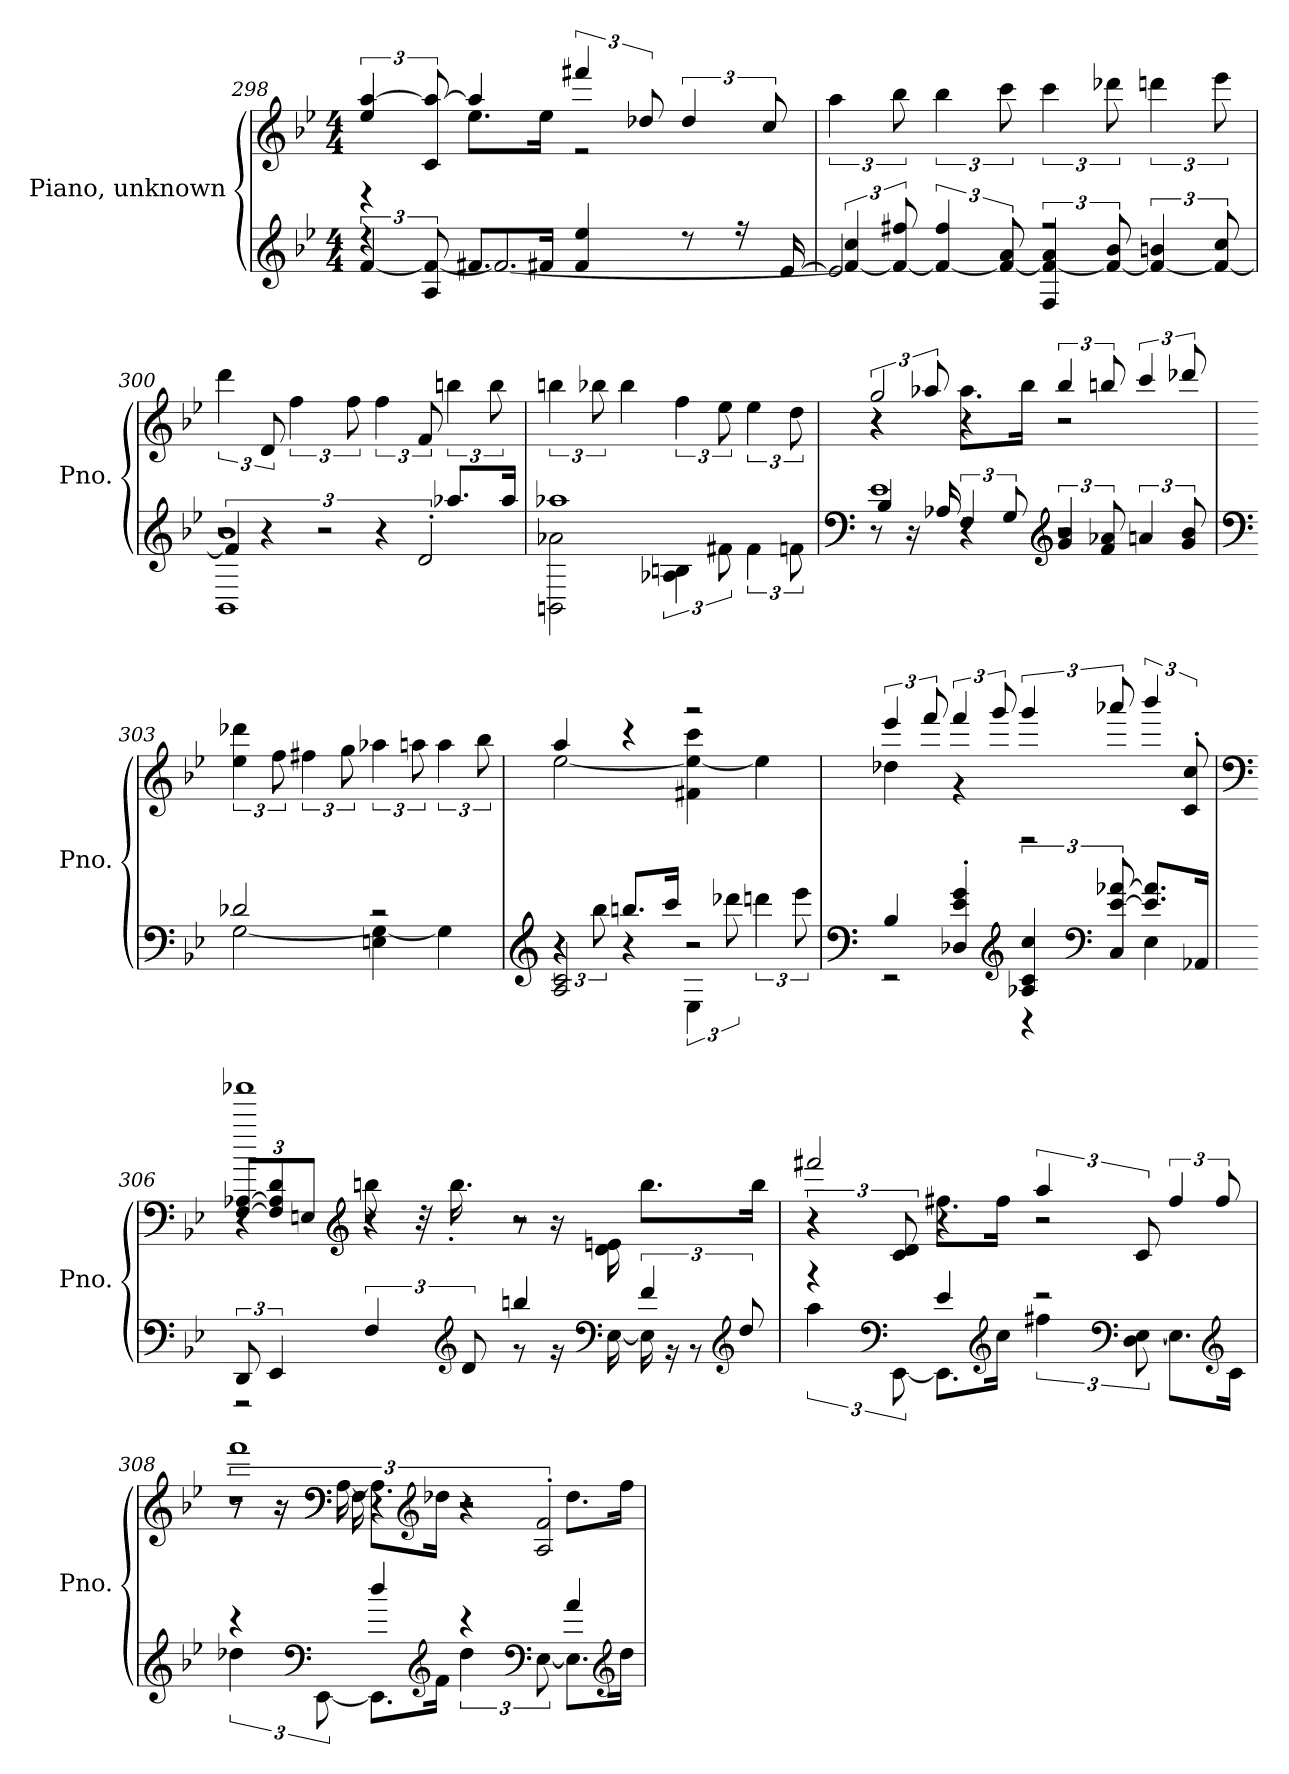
**kern	**kern
*part1	*part1
*staff2	*staff1
*I"Piano, unknown	*
*I'Pno.	*
*clefG2	*clefG2
*k[b-e-]	*k[b-e-]
*M4/4	*M4/4
=298	=298
*^	*^
4r	[6f/	6ee-/ [6aa/	4r
.	12A/ 12f/_	12c/ 12aa/_	.
8.f#X/L	2.f/_	4aa/]	8.ee-\L
16f#X/Jk	.	.	16ee-\Jk
4f#/ 4ee-/	.	6fff#X/	2r
.	.	12dd-X/	.
8r	.	6dd-/	.
16r	.	.	.
.	.	12cc/	.
[16e-/	.	.	.
*	*	*v	*v
!!LO:LB:g=z
=299	=299	=299
2e-/]	6f/_ 6cc/	6aa\
.	12f/_ 12ff#X/	12bb-\
.	6f/_ 6ff#/	6bb-\
.	12f/_ 12a/	12ccc\
2r	6F/ 6f/_ 6a/	6ccc\
.	12f/_ 12b-/	12ddd-X\
.	6f/_ 6bn/	6dddn\
.	12f/_ 12cc/	12eee-\
=300	=300	=300
*^	*^	*
2r	1b-	6f/]	1BB-	6ddd\
.	.	6r	.	12d/
.	.	.	.	6ff\
.	.	3r	.	.
.	.	.	.	12ff\
4r	.	.	.	6ff\
.	.	3d'/	.	12f/
8.aa-X/L	.	.	.	6bbn\
.	.	.	.	12bb\
16aa-/Jk	.	.	.	.
*	*v	*v	*v	*
=301	=301	=301
1aa-X	2BBn\ 2a-X\	6bbn\
.	.	12bb-X\
.	.	4bb-\
.	6A-X\ 6Bn\	6ff\
.	12f#X\	12ee-\
.	6f#\	6ee-\
.	12fn\	12dd\
*v	*v	*
!!LO:LB:g=z
=302	=302
*clefF4	*
*^	*^
*	*^	*	*^
8r	1e-	4B-/	6r	4r	2gg/
16r	.	.	.	.	.
.	.	.	12aa-X/	.	.
16A-X/	.	.	.	.	.
6F/	.	4r	4r	8.aa-\L	.
12G/	.	.	.	.	.
.	.	.	.	16bb-\Jk	.
*clefG2	*	*	*	*	*
6g/ 6b-/	.	2r	6bb-/	2r	2r
12f/ 12a-X/	.	.	12bbn/	.	.
6an/	.	.	6ccc/	.	.
12g/ 12b-/	.	.	12ddd-X/	.	.
*v	*v	*v	*	*	*
*	*v	*v	*v
=303	=303
*clefF4	*
*^	*
2d-X/	[2G\	6ee-\ 6ddd-X\
.	.	12ff\
.	.	6ff#X\
.	.	12gg\
2r	4En\ 4G\_	6aa-X\
.	.	12aan\
.	4G\]	6aa\
.	.	12bb-\
*v	*v	*
=304	=304
*clefG2	*
*^	*^
*	*^	*	*
4r	6r	2A/ 2c/	4aa/	[2ee-\
.	12bb-\	.	.	.
8.bbn/L	4r	.	4r	.
16ccc/Jk	.	.	.	.
2r	6E-\	2r	2r	4f#X\ 4ee-\_ 4ccc\
.	12ddd-X\	.	.	.
.	6dddn\	.	.	4ee-\]
.	12eee-\	.	.	.
*v	*v	*v	*	*
!!LO:LB:g=z	!!
=305	=305	=305
*clefF4	*	*
*^	*	*
4B-/	2r	6eee-/	4dd-X\
.	.	12fff/	.
4D-X/' 4e-/' 4g/'	.	6fff/	4r
.	.	12ggg/	.
*clefG2	*	*	*
6A-X/ 6c/ 6cc/	4r	6ggg/	2r
*clefF4	*	*	*
12C/ [12e-/ [12a-X/	.	12aaa-X/	.
8.e-/] 8.a-/]L	4E-\	6bbb-/	.
.	.	12c/' 12cc/'	.
16AA-X/Jk	.	.	.
*	*	*v	*v
=306	=306	=306
*	*	*clefF4
*	*	*^
*	*	*	*^
*	*	*	*	*Xbrackettup
12DD/	2r	1aaa-X	4r	[12F/ [12A-X/L
6EE-/	.	.	.	12F/] 12A-/] 12d/
.	.	.	.	12En/J
*	*	*clefG2	*	*
6F/	.	.	8bbn'\	4r
.	.	.	32r	.
.	.	.	16.bb'\	.
*clefG2	*	*	*	*
12d/	.	.	.	.
4bbn/	8r	.	8r	2r
.	16r	.	16r	.
*clefF4	*	*	*	*
.	[16E-\	.	16d\ 16en\	.
6f/	16E-\]	.	8.bb\L	.
.	16r	.	.	.
.	8r	.	.	.
*clefG2	*	*	*	*
12dd/	.	.	.	.
.	.	.	16bb\Jk	.
!!LO:LB:g=z	!!	!!
=307	=307	=307	=307	=307
*	*	*	*	*brackettup
4r	6aa\	2fff#X/	4r	6r
*clefF4	*	*	*	*
.	[12EE-\	.	.	12c/ 12d/
4e-/	8.EE-\L]	.	8.ff#X\L	4r
*clefG2	*	*	*	*
.	16cc\Jk	.	16ff#\Jk	.
2r	6ff#X\	2r	2r	6aa/
*clefF4	*	*	*	*
.	12D\ [12E-\	.	.	12c/
.	8.E-\L]	.	.	6ff#/
.	.	.	.	12ff#/
*clefG2	*	*	*	*
.	16c\Jk	.	.	.
=308	=308	=308	=308	=308
*	*	*	*	*^
4r	6dd-X\	1fff	8r	3%2r	8r
.	.	.	16r	.	16r
*clefF4	*	*	*	*	*
.	[12EE-\	.	.	.	.
*	*	*clefF4	*	*	*
.	.	.	[16A\	.	16F\
4dd-/	8.EE-\L]	.	8.A\L]	.	4r
*clefG2	*	*clefG2	*	*	*
.	16f\Jk	.	16dd-X\Jk	.	.
4r	6dd-\	.	4r	.	2r
*clefF4	*	*	*	*	*
.	[12E-\	.	.	3A/' 3f/'	.
4a/	8.E-\L]	.	8.dd-\L	.	.
*clefG2	*	*	*	*	*
.	16dd-\Jk	.	16ff\Jk	.	.
*v	*v	*	*	*	*
*	*v	*v	*v	*v
=	=
*-	*-
